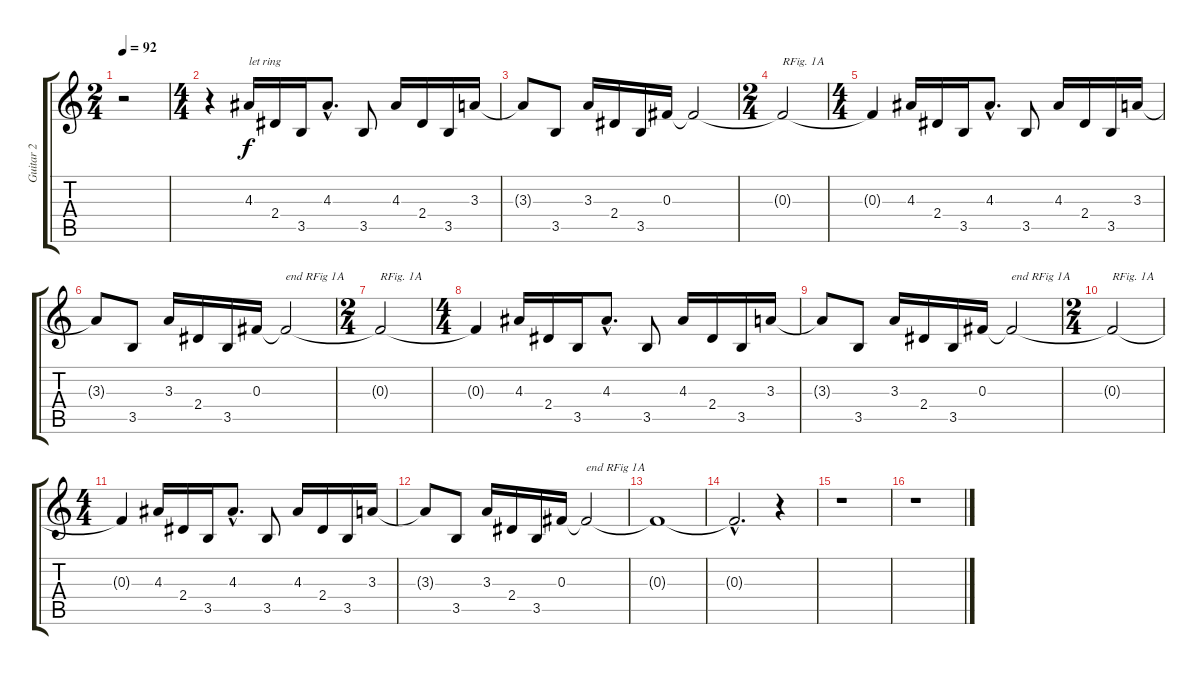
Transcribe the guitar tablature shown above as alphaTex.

\track ("Guitar 2" "Guitar 2") {instrument electricguitarclean}
\staff {score tabs}
\tuning (Eb4 Bb3 Gb3 Db3 Ab2 Eb2) {hide}
\ts (2 4)
\tempo 92
\clef g2
\ks c
r.2{dy f instrument electricguitarclean} |
\ts (4 4)
r.4 4.3.16{txt "let ring"} 2.4.16 3.5.16 4.3{hac}.8{d} 3.5.8 4.3.16 2.4.16 3.5.16 3.3.16 |
3.3{t}.8 3.5.8 3.3.16 2.4.16 3.5.16 0.3.16 0.3{t}.2 |
\ts (2 4)
0.3{t}.2{txt "RFig. 1A"} |
\ts (4 4)
0.3{t}.4 4.3.16 2.4.16 3.5.16 4.3{hac}.8{d} 3.5.8 4.3.16 2.4.16 3.5.16 3.3.16 |
3.3{t}.8 3.5.8 3.3.16 2.4.16 3.5.16 0.3.16 0.3{t}.2{txt "end RFig 1A"} |
\ts (2 4)
0.3{t}.2{txt "RFig. 1A"} |
\ts (4 4)
0.3{t}.4 4.3.16 2.4.16 3.5.16 4.3{hac}.8{d} 3.5.8 4.3.16 2.4.16 3.5.16 3.3.16 |
3.3{t}.8 3.5.8 3.3.16 2.4.16 3.5.16 0.3.16 0.3{t}.2{txt "end RFig 1A"} |
\ts (2 4)
0.3{t}.2{txt "RFig. 1A"} |
\ts (4 4)
0.3{t}.4 4.3.16 2.4.16 3.5.16 4.3{hac}.8{d} 3.5.8 4.3.16 2.4.16 3.5.16 3.3.16 |
3.3{t}.8 3.5.8 3.3.16 2.4.16 3.5.16 0.3.16 0.3{t}.2{txt "end RFig 1A"} |
0.3{t}.1 |
0.3{hac t}.2{d} r.4 |
r.1 |
r.1
